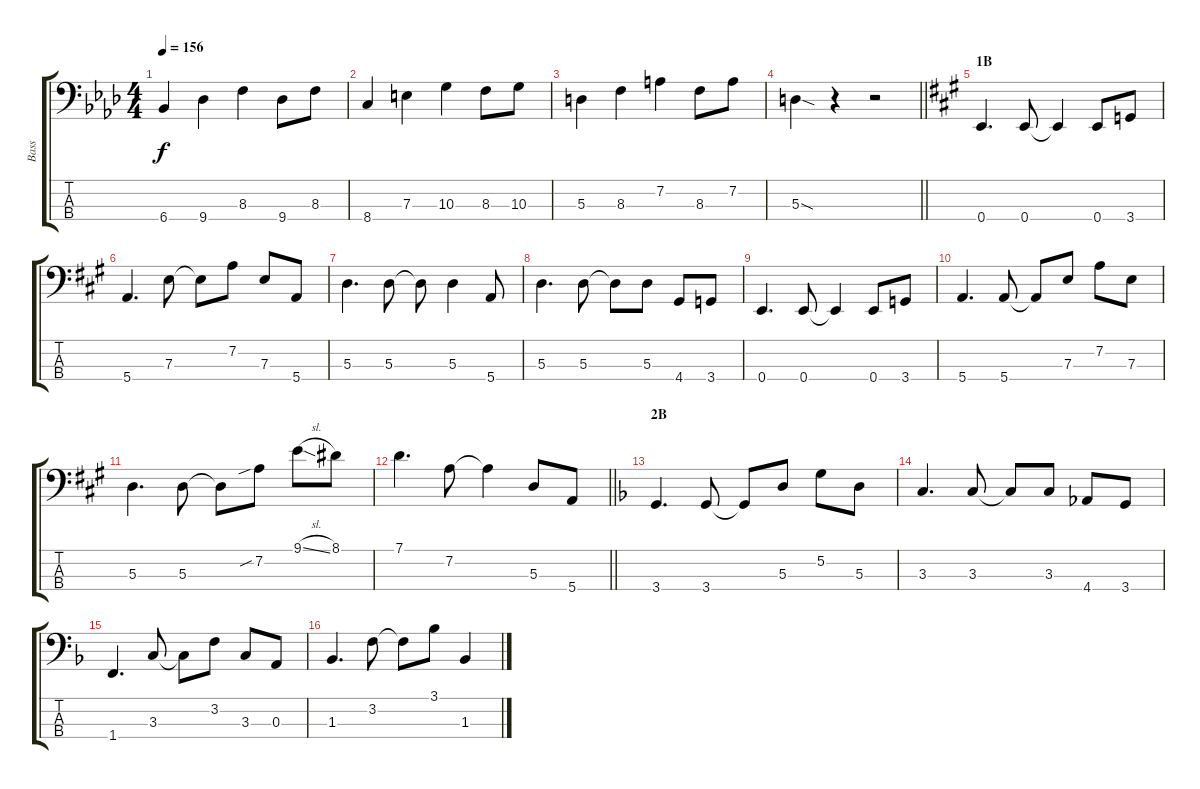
\track ("Bass" "Bass") {instrument electricbasspick}
\staff {score tabs}
\tuning (G2 D2 A1 E1) {hide}
\ts (4 4)
\tempo 156
\clef f4
\ks ab
6.4.4{dy f} 9.4.4 8.3.4 9.4.8 8.3.8 |
8.4.4 7.3.4 10.3.4 8.3.8 10.3.8 |
5.3.4 8.3.4 7.2.4 8.3.8 7.2.8 |
\barLineRight lightlight
5.3{sod}.4 r.4 r.2 |
\section ("" "1B")
\ks a
0.4.4{d} 0.4.8 0.4{t}.4 0.4.8 3.4.8 |
5.4.4{d} 7.3.8 7.3{t}.8 7.2.8 7.3.8 5.4.8 |
5.3.4{d} 5.3.8 5.3{t}.8 5.3.4 5.4.8 |
5.3.4{d} 5.3.8 5.3{t}.8 5.3.8 4.4.8 3.4.8 |
0.4.4{d} 0.4.8 0.4{t}.4 0.4.8 3.4.8 |
5.4.4{d} 5.4.8 5.4{t}.8 7.3.8 7.2.8 7.3.8 |
5.3.4{d} 5.3.8 5.3{t}.8 7.2{sib}.8 9.1{sl}.8 8.1.8 |
\barLineRight lightlight
7.1.4{d} 7.2.8 7.2{t}.4 5.3.8 5.4.8 |
\section ("" "2B")
\ks f
3.4.4{d} 3.4.8 3.4{t}.8 5.3.8 5.2.8 5.3.8 |
3.3.4{d} 3.3.8 3.3{t}.8 3.3.8 4.4.8 3.4.8 |
1.4.4{d} 3.3.8 3.3{t}.8 3.2.8 3.3.8 0.3.8 |
1.3.4{d} 3.2.8 3.2{t}.8 3.1.8 1.3.4
